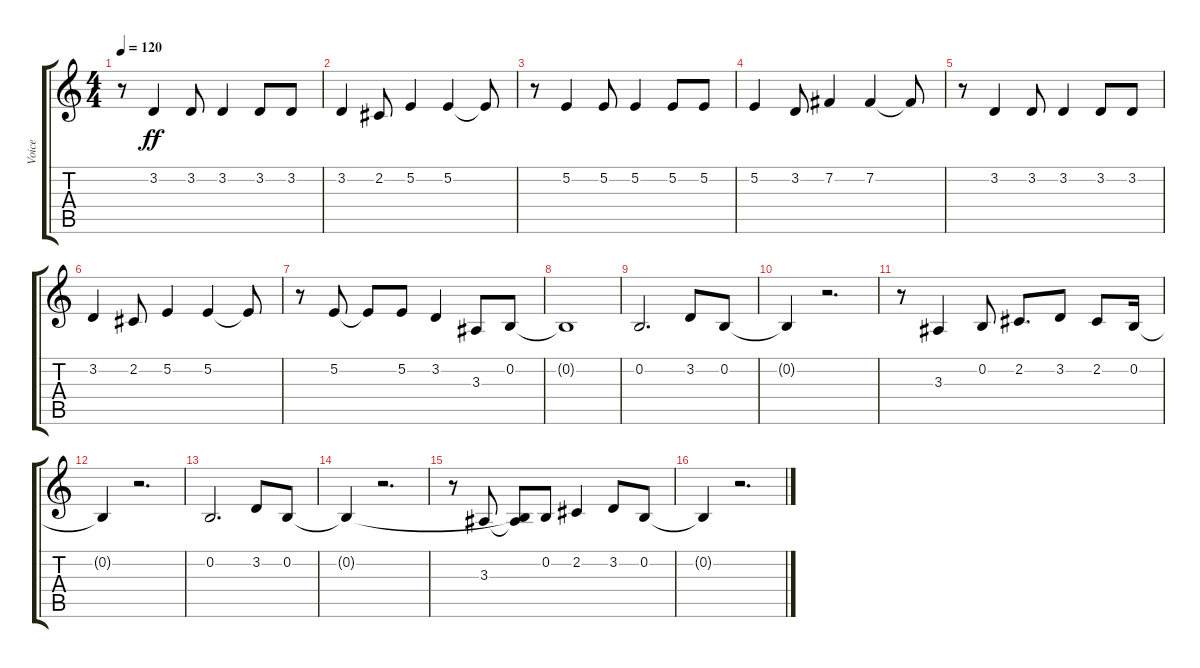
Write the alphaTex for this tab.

\track ("Voice" "Voice") {instrument pad7halo}
\staff {score tabs}
\tuning (E4 B3 G3 D3 A2 E2) {hide}
\ts (4 4)
\tempo 120
\clef g2
\ks c
r.8{dy ff} 3.2.4 3.2.8 3.2.4 3.2.8 3.2.8 |
3.2.4 2.2.8 5.2.4 5.2.4 5.2{t}.8 |
r.8 5.2.4 5.2.8 5.2.4 5.2.8 5.2.8 |
5.2.4 3.2.8 7.2.4 7.2.4 7.2{t}.8 |
r.8 3.2.4 3.2.8 3.2.4 3.2.8 3.2.8 |
3.2.4 2.2.8 5.2.4 5.2.4 5.2{t}.8 |
r.8 5.2.8 5.2{t}.8 5.2.8 3.2.4 3.3.8 0.2.8 |
0.2{t}.1 |
0.2.2{d} 3.2.8 0.2.8 |
0.2{t}.4 r.2{d} |
r.8 3.3.4 0.2.8 2.2.8{d} 3.2.8 2.2.8 0.2.16 |
0.2{t}.4 r.2{d} |
0.2.2{d} 3.2.8 0.2.8 |
0.2{t}.4 r.2{d} |
r.8 3.3.8 (0.2{t} 3.3{t}).8 0.2.8 2.2.4 3.2.8 0.2.8 |
0.2{t}.4 r.2{d}
